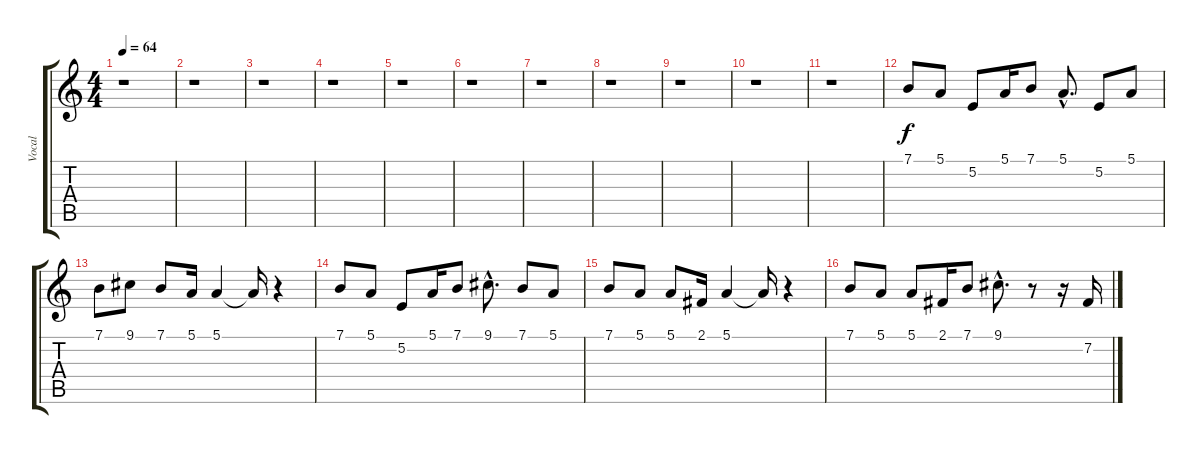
\track ("Vocal" "Vocal") {instrument electricpiano1}
\staff {score tabs}
\tuning (E4 B3 G3 D3 A2 E2) {hide}
\ts (4 4)
\tempo 64
\clef g2
\ks c
r.1{dy f instrument electricpiano1} |
r.1 |
r.1 |
r.1 |
r.1 |
r.1 |
r.1 |
r.1 |
r.1 |
r.1 |
r.1 |
7.1.8 5.1.8 5.2.8 5.1.16 7.1.8 5.1{hac}.8{d} 5.2.8 5.1.8 |
7.1.8 9.1.8 7.1.8 5.1.16 5.1.4 5.1{t}.16 r.4 |
7.1.8 5.1.8 5.2.8 5.1.16 7.1.8 9.1{hac}.8{d} 7.1.8 5.1.8 |
7.1.8 5.1.8 5.1.8 2.1.16 5.1.4 5.1{t}.16 r.4 |
7.1.8 5.1.8 5.1.8 2.1.16 7.1.8 9.1{hac}.8{d} r.8 r.16 7.2.16
